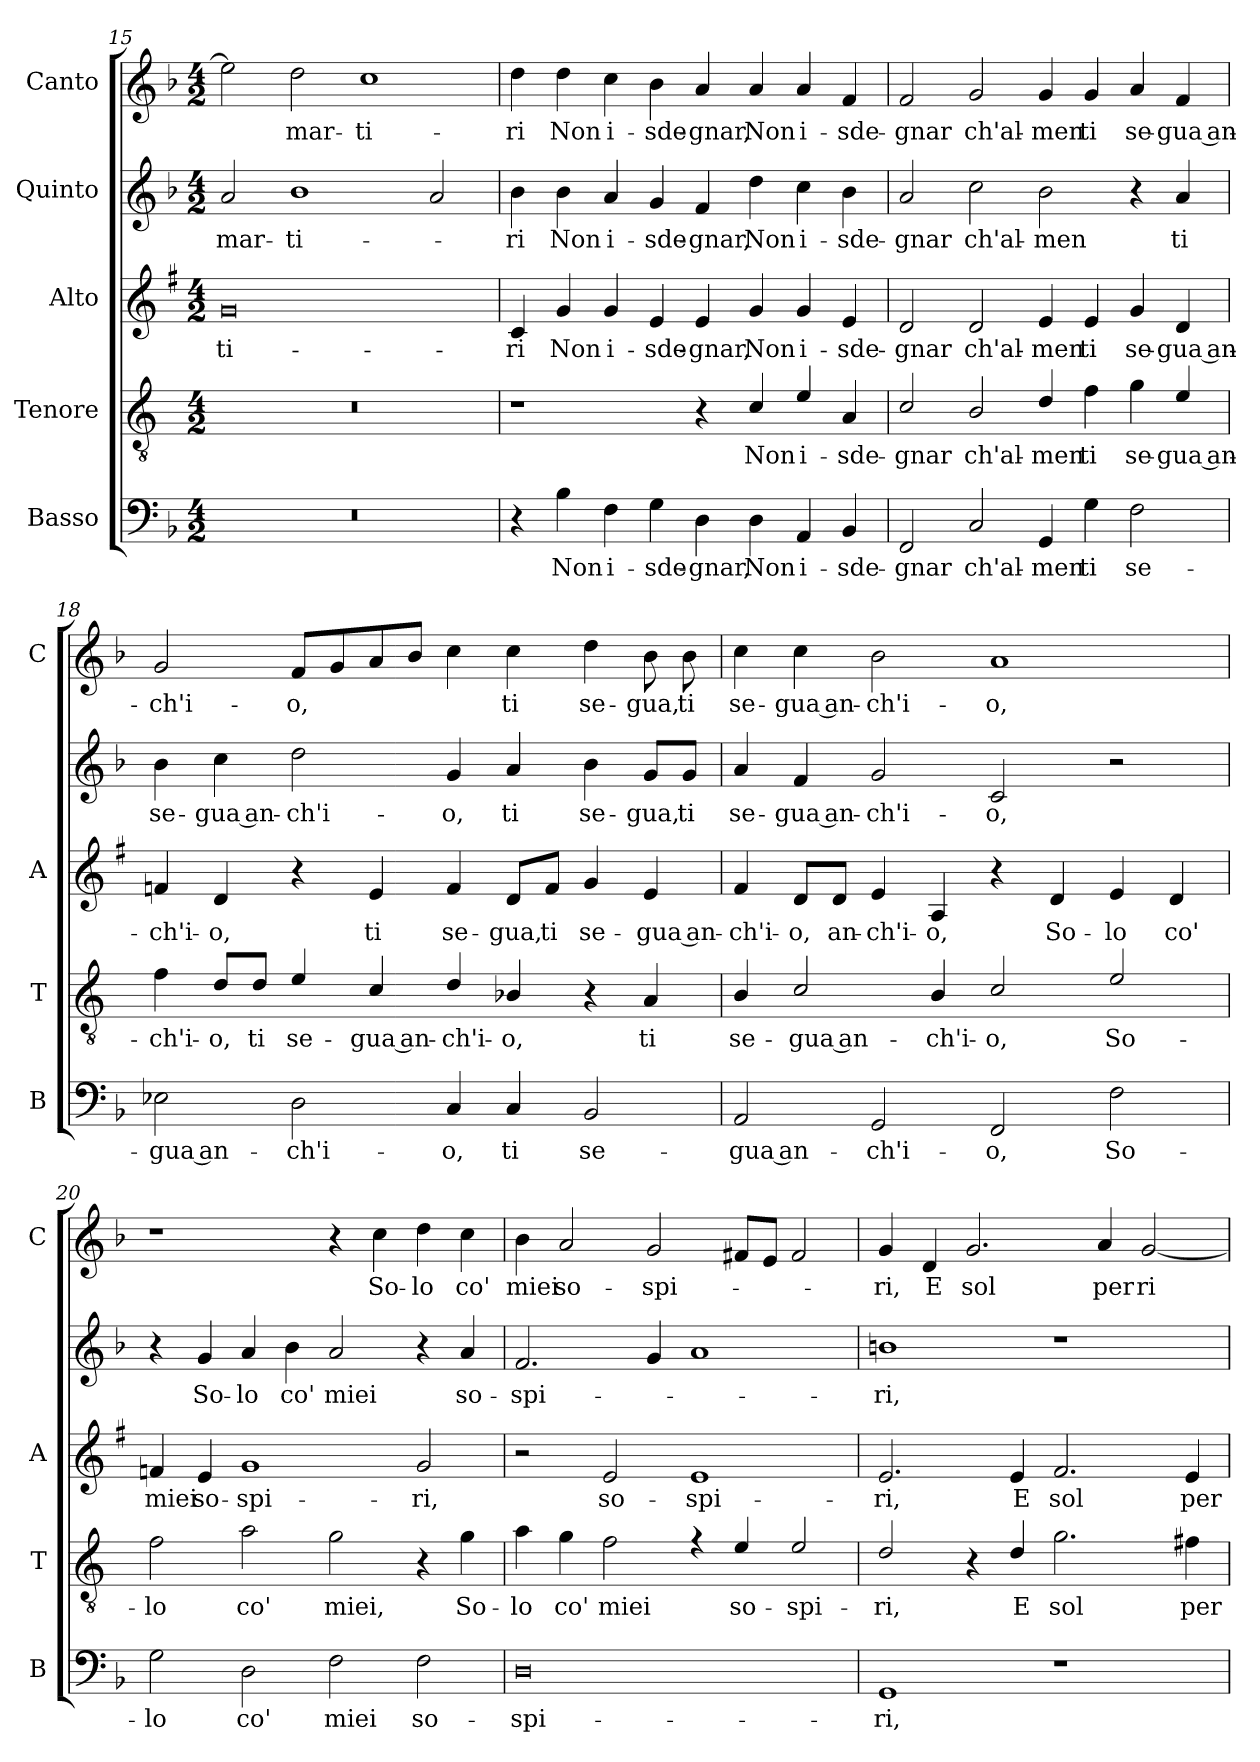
**kern	**text	**kern	**text	**kern	**text	**kern	**text	**kern	**text
*part5	*part5	*part4	*part4	*part3	*part3	*part2	*part2	*part1	*part1
*staff5	*staff5	*staff4	*staff4	*staff3	*staff3	*staff2	*staff2	*staff1	*staff1
*I"Basso	*	*I"Tenore	*	*I"Alto	*	*I"Quinto	*	*I"Canto	*
*I'B	*	*I'T	*	*I'A	*	*	*	*I'C	*
*clefF4	*	*clefGv2	*	*clefG2	*	*clefG2	*	*clefG2	*
*	*	*ITrd4c7	*	*ITrd1c2	*	*	*	*	*
*k[b-]	*	*k[b-]	*	*k[b-]	*	*k[b-]	*	*k[b-]	*
*F:	*	*F:	*	*F:	*	*F:	*	*F:	*
*M4/2	*	*M4/2	*	*M4/2	*	*M4/2	*	*M4/2	*
=15	=15	=15	=15	=15	=15	=15	=15	=15	=15
!	!	!	!	!	!LO:LY:b	!	!LO:LY:b	!	!
0r	.	0r	.	0f	-ti-	2a/	mar-	2ee-\]	.
!	!	!	!	!	!	!	!LO:LY:b	!	!LO:LY:b
.	.	.	.	.	.	1b-	-ti-	2dd\	mar-
!	!	!	!	!	!	!	!	!	!LO:LY:b
.	.	.	.	.	.	.	.	1cc	-ti-
.	.	.	.	.	.	2a/	.	.	.
=16	=16	=16	=16	=16	=16	=16	=16	=16	=16
!	!	!	!	!	!LO:LY:b	!	!LO:LY:b	!	!LO:LY:b
4r	.	1r	.	4B-/	-ri	4b-\	-ri	4dd\	-ri
!	!LO:LY:b	!	!	!	!LO:LY:b	!	!LO:LY:b	!	!LO:LY:b
4B-\	Non	.	.	4f/	Non	4b-\	Non	4dd\	Non
!	!LO:LY:b	!	!	!	!LO:LY:b	!	!LO:LY:b	!	!LO:LY:b
4F\	i-	.	.	4f/	i-	4a/	i-	4cc\	i-
!	!LO:LY:b	!	!	!	!LO:LY:b	!	!LO:LY:b	!	!LO:LY:b
4G\	-sde-	.	.	4d/	-sde-	4g/	-sde-	4b-\	-sde-
!	!LO:LY:b	!	!	!	!LO:LY:b	!	!LO:LY:b	!	!LO:LY:b
4D\	-gnar,	4r	.	4d/	-gnar,	4f/	-gnar,	4a/	-gnar,
!	!LO:LY:b	!	!LO:LY:b	!	!LO:LY:b	!	!LO:LY:b	!	!LO:LY:b
4D\	Non	4F/	Non	4f/	Non	4dd\	Non	4a/	Non
!	!LO:LY:b	!	!LO:LY:b	!	!LO:LY:b	!	!LO:LY:b	!	!LO:LY:b
4AA/	i-	4A/	i-	4f/	i-	4cc\	i-	4a/	i-
!	!LO:LY:b	!	!LO:LY:b	!	!LO:LY:b	!	!LO:LY:b	!	!LO:LY:b
4BB-/	-sde-	4D/	-sde-	4d/	-sde-	4b-\	-sde-	4f/	-sde-
!!LO:PB:g=z
=17	=17	=17	=17	=17	=17	=17	=17	=17	=17
!	!LO:LY:b	!	!LO:LY:b	!	!LO:LY:b	!	!LO:LY:b	!	!LO:LY:b
2FF/	-gnar	2F/	-gnar	2c/	-gnar	2a/	-gnar	2f/	-gnar
!	!LO:LY:b	!	!LO:LY:b	!	!LO:LY:b	!	!LO:LY:b	!	!LO:LY:b
2C/	ch'al-	2E/	ch'al-	2c/	ch'al-	2cc\	ch'al-	2g/	ch'al-
!	!LO:LY:b	!	!LO:LY:b	!	!LO:LY:b	!	!LO:LY:b	!	!LO:LY:b
4GG/	-men	4G/	-men	4d/	-men	2b-\	-men	4g/	-men
!	!LO:LY:b	!	!LO:LY:b	!	!LO:LY:b	!	!	!	!LO:LY:b
4G\	ti	4B-\	ti	4d/	ti	.	.	4g/	ti
!	!LO:LY:b	!	!LO:LY:b	!	!LO:LY:b	!	!	!	!LO:LY:b
2F\	se-	4c\	se-	4f/	se-	4r	.	4a/	se-
!	!	!	!LO:LY:b	!	!LO:LY:b	!	!LO:LY:b	!	!LO:LY:b
.	.	4A/	-gua an-	4c/	-gua an-	4a/	ti	4f/	-gua an-
=18	=18	=18	=18	=18	=18	=18	=18	=18	=18
!	!LO:LY:b	!	!LO:LY:b	!	!LO:LY:b	!	!LO:LY:b	!	!LO:LY:b
2E-X\	-gua an-	4B-\	-ch'i-	4e-X/	-ch'i-	4b-\	se-	2g/	-ch'i-
!	!	!	!LO:LY:b	!	!LO:LY:b	!	!LO:LY:b	!	!
.	.	8G/L	-o,	4c/	-o,	4cc\	-gua an-	.	.
!	!	!	!LO:LY:b	!	!	!	!	!	!
.	.	8G/J	ti	.	.	.	.	.	.
!	!LO:LY:b	!	!LO:LY:b	!	!	!	!LO:LY:b	!	!LO:LY:b
2D\	-ch'i-	4A/	se-	4r	.	2dd\	-ch'i-	8f/L	-o,
.	.	.	.	.	.	.	.	8g/	.
!	!	!	!LO:LY:b	!	!LO:LY:b	!	!	!	!
.	.	4F/	-gua an-	4d/	ti	.	.	8a/	.
.	.	.	.	.	.	.	.	8b-/J	.
!	!LO:LY:b	!	!LO:LY:b	!	!LO:LY:b	!	!LO:LY:b	!	!
4C/	-o,	4G/	-ch'i-	4e-/	se-	4g/	-o,	4cc\	.
!	!LO:LY:b	!	!LO:LY:b	!	!LO:LY:b	!	!LO:LY:b	!	!LO:LY:b
4C/	ti	4E-X/	-o,	8c/L	-gua,	4a/	ti	4cc\	ti
!	!	!	!	!	!LO:LY:b	!	!	!	!
.	.	.	.	8e-/J	ti	.	.	.	.
!	!LO:LY:b	!	!	!	!LO:LY:b	!	!LO:LY:b	!	!LO:LY:b
2BB-/	se-	4r	.	4f/	se-	4b-\	se-	4dd\	se-
!	!	!	!LO:LY:b	!	!LO:LY:b	!	!LO:LY:b	!	!LO:LY:b
.	.	4D/	ti	4d/	-gua an-	8g/L	-gua,	8b-\	-gua,
!	!	!	!	!	!	!	!LO:LY:b	!	!LO:LY:b
.	.	.	.	.	.	8g/J	ti	8b-\	ti
=19	=19	=19	=19	=19	=19	=19	=19	=19	=19
!	!LO:LY:b	!	!LO:LY:b	!	!LO:LY:b	!	!LO:LY:b	!	!LO:LY:b
2AA/	-gua an-	4E/	se-	4e/	-ch'i-	4a/	se-	4cc\	se-
!	!	!	!LO:LY:b	!	!LO:LY:b	!	!LO:LY:b	!	!LO:LY:b
.	.	2F/	-gua an-	8c/L	-o,	4f/	-gua an-	4cc\	-gua an-
!	!	!	!	!	!LO:LY:b	!	!	!	!
.	.	.	.	8c/J	an-	.	.	.	.
!	!LO:LY:b	!	!	!	!LO:LY:b	!	!LO:LY:b	!	!LO:LY:b
2GG/	-ch'i-	.	.	4d/	-ch'i-	2g/	-ch'i-	2b-\	-ch'i-
!	!	!	!LO:LY:b	!	!LO:LY:b	!	!	!	!
.	.	4E/	-ch'i-	4G/	-o,	.	.	.	.
!	!LO:LY:b	!	!LO:LY:b	!	!	!	!LO:LY:b	!	!LO:LY:b
2FF/	-o,	2F/	-o,	4r	.	2c/	-o,	1a	-o,
!	!	!	!	!	!LO:LY:b	!	!	!	!
.	.	.	.	4c/	So-	.	.	.	.
!	!LO:LY:b	!	!LO:LY:b	!	!LO:LY:b	!	!	!	!
2F\	So-	2A/	So-	4d/	-lo	2r	.	.	.
!	!	!	!	!	!LO:LY:b	!	!	!	!
.	.	.	.	4c/	co'	.	.	.	.
!!LO:LB:g=z
=20	=20	=20	=20	=20	=20	=20	=20	=20	=20
!	!LO:LY:b	!	!LO:LY:b	!	!LO:LY:b	!	!	!	!
2G\	-lo	2B-\	-lo	4e-X/	miei	4r	.	1r	.
!	!	!	!	!	!LO:LY:b	!	!LO:LY:b	!	!
.	.	.	.	4d/	so-	4g/	So-	.	.
!	!LO:LY:b	!	!LO:LY:b	!	!LO:LY:b	!	!LO:LY:b	!	!
2D\	co'	2d\	co'	1f	-spi-	4a/	-lo	.	.
!	!	!	!	!	!	!	!LO:LY:b	!	!
.	.	.	.	.	.	4b-\	co'	.	.
!	!LO:LY:b	!	!LO:LY:b	!	!	!	!LO:LY:b	!	!
2F\	miei	2c\	miei,	.	.	2a/	miei	4r	.
!	!	!	!	!	!	!	!	!	!LO:LY:b
.	.	.	.	.	.	.	.	4cc\	So-
!	!LO:LY:b	!	!	!	!LO:LY:b	!	!	!	!LO:LY:b
2F\	so-	4r	.	2f/	-ri,	4r	.	4dd\	-lo
!	!	!	!LO:LY:b	!	!	!	!LO:LY:b	!	!LO:LY:b
.	.	4c\	So-	.	.	4a/	so-	4cc\	co'
=21	=21	=21	=21	=21	=21	=21	=21	=21	=21
!	!LO:LY:b	!	!LO:LY:b	!	!	!	!LO:LY:b	!	!LO:LY:b
0D	-spi-	4d\	-lo	2r	.	2.f/	-spi-	4b-\	miei
!	!	!	!LO:LY:b	!	!	!	!	!	!LO:LY:b
.	.	4c\	co'	.	.	.	.	2a/	so-
!	!	!	!LO:LY:b	!	!LO:LY:b	!	!	!	!
.	.	2B-\	miei	2d/	so-	.	.	.	.
!	!	!	!	!	!	!	!	!	!LO:LY:b
.	.	.	.	.	.	4g/	.	2g/	-spi-
!	!	!	!	!	!LO:LY:b	!	!	!	!
.	.	4rf	.	1d	-spi-	1a	.	.	.
!	!	!	!LO:LY:b	!	!	!	!	!	!
.	.	4A/	so-	.	.	.	.	8f#X/L	.
.	.	.	.	.	.	.	.	8e/J	.
!	!	!	!LO:LY:b	!	!	!	!	!	!
.	.	2A/	-spi-	.	.	.	.	2f#/	.
=22	=22	=22	=22	=22	=22	=22	=22	=22	=22
!	!LO:LY:b	!	!LO:LY:b	!	!LO:LY:b	!	!LO:LY:b	!	!LO:LY:b
1GG	-ri,	2G/	-ri,	2.d/	-ri,	1bn	-ri,	4g/	-ri,
!	!	!	!	!	!	!	!	!	!LO:LY:b
.	.	.	.	.	.	.	.	4d/	E
!	!	!	!	!	!	!	!	!	!LO:LY:b
.	.	4r	.	.	.	.	.	2.g/	sol
!	!	!	!LO:LY:b	!	!LO:LY:b	!	!	!	!
.	.	4G/	E	4d/	E	.	.	.	.
!	!	!	!LO:LY:b	!	!LO:LY:b	!	!	!	!
1r	.	2.c\	sol	2.e/	sol	1r	.	.	.
!	!	!	!	!	!	!	!	!	!LO:LY:b
.	.	.	.	.	.	.	.	4a/	per
!	!	!	!	!	!	!	!	!	!LO:LY:b
.	.	.	.	.	.	.	.	[2g/	ri-
!	!	!	!LO:LY:b	!	!LO:LY:b	!	!	!	!
.	.	4Bn\	per	4d/	per	.	.	.	.
=	=	=	=	=	=	=	=	=	=
*-	*-	*-	*-	*-	*-	*-	*-	*-	*-
